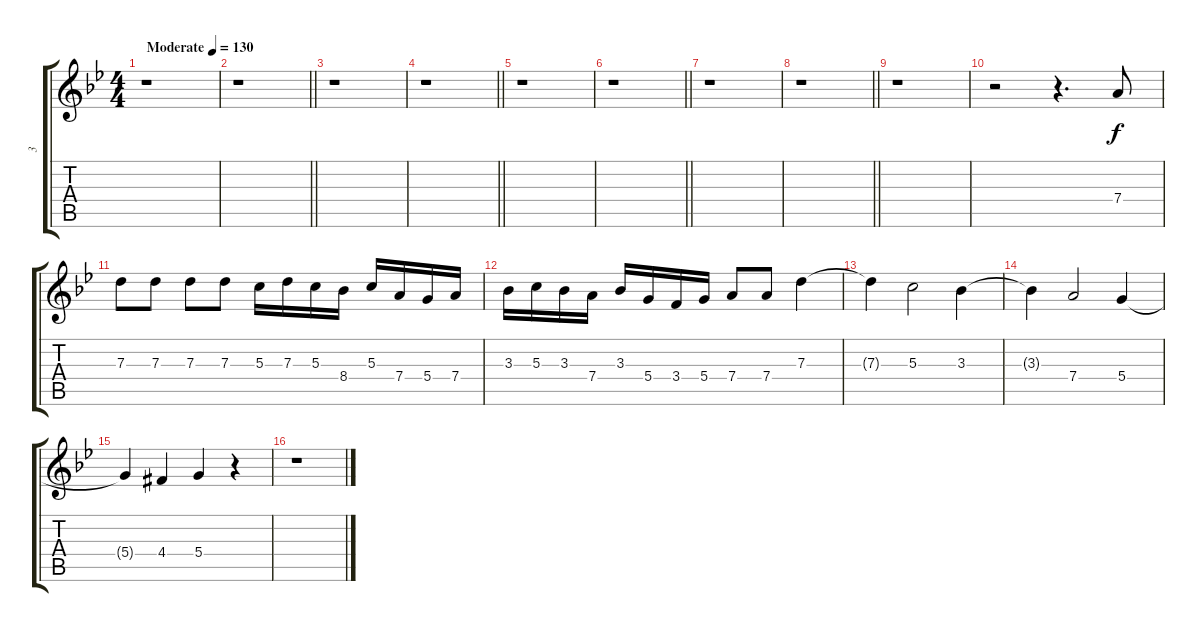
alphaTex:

\track ("3" "3") {instrument distortionguitar}
\staff {score tabs}
\tuning (E4 B3 G3 D3 A2 E2) {hide}
\ts (4 4)
\tempo (130 "Moderate")
\clef g2
\ks gminor
r.1{dy f instrument distortionguitar} |
\barLineRight lightlight
r.1 |
r.1 |
\barLineRight lightlight
r.1 |
r.1 |
\barLineRight lightlight
r.1 |
r.1 |
\barLineRight lightlight
r.1 |
r.1 |
r.2 r.4{d} 7.4.8 |
7.3.8 7.3.8 7.3.8 7.3.8 5.3.16 7.3.16 5.3.16 8.4.16 5.3.16 7.4.16 5.4.16 7.4.16 |
3.3.16 5.3.16 3.3.16 7.4.16 3.3.16 5.4.16 3.4.16 5.4.16 7.4.8 7.4.8 7.3.4 |
7.3{t}.4 5.3.2 3.3.4 |
3.3{t}.4 7.4.2 5.4.4 |
5.4{t}.4 4.4{acc #}.4 5.4.4 r.4 |
r.1
